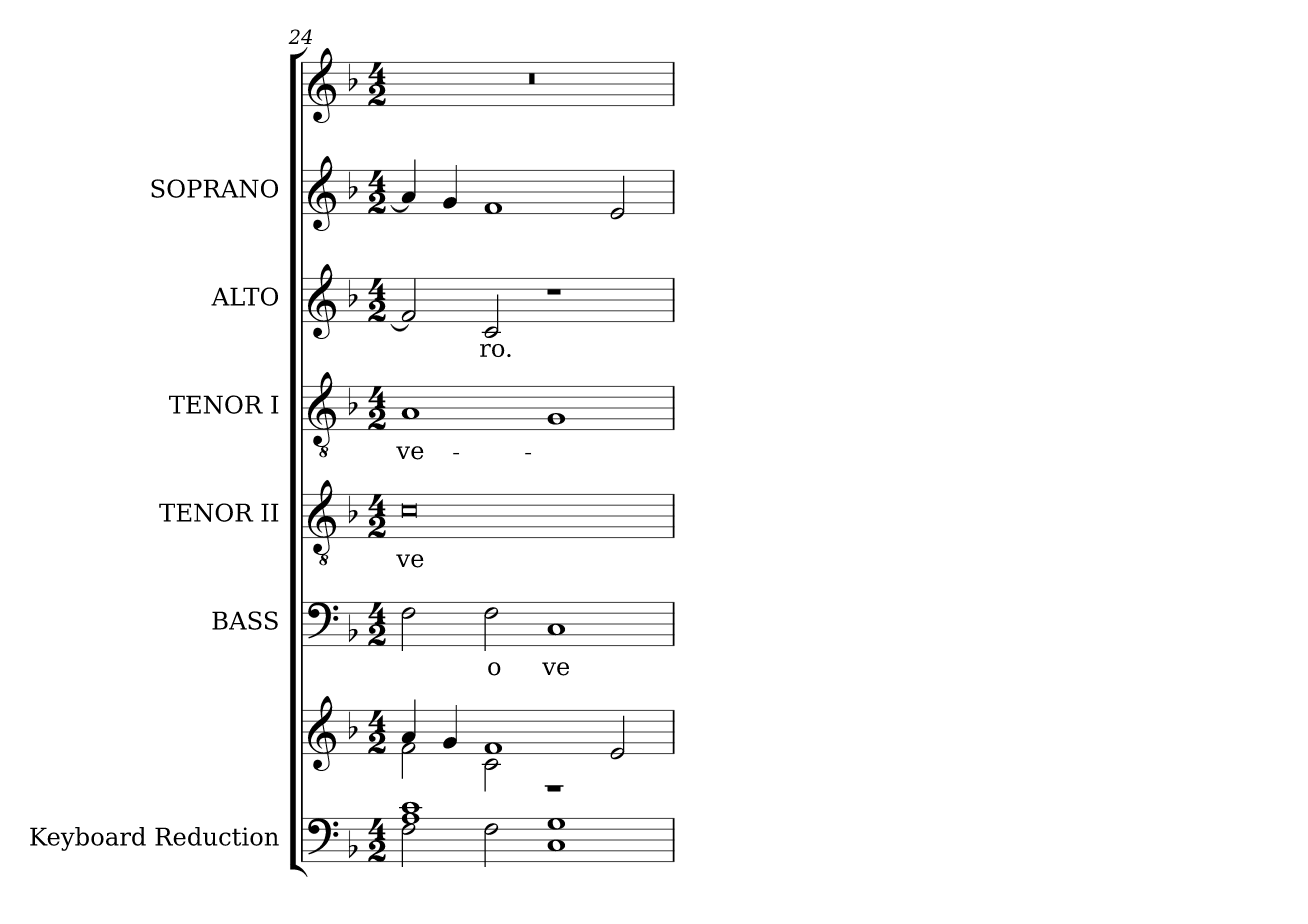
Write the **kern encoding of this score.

**kern	**kern	**kern	**text	**kern	**text	**kern	**text	**kern	**text	**kern	**kern
*part7	*part7	*part6	*part6	*part5	*part5	*part4	*part4	*part3	*part3	*part2	*part1
*staff8	*staff7	*staff6	*staff6	*staff5	*staff5	*staff4	*staff4	*staff3	*staff3	*staff2	*staff1
*I"Keyboard Reduction	*	*I"BASS	*	*I"TENOR II	*	*I"TENOR I	*	*I"ALTO	*	*I"SOPRANO	*
*I'Reduc.	*	*I'B.	*	*I'T. II	*	*I'T. I	*	*I'A.	*	*I'S.	*
*clefF4	*clefG2	*clefF4	*	*clefGv2	*	*clefGv2	*	*clefG2	*	*clefG2	*clefG2
*	*	*	*	*ITrd7c12	*	*ITrd7c12	*	*	*	*	*
*k[b-]	*k[b-]	*k[b-]	*	*k[b-]	*	*k[b-]	*	*k[b-]	*	*k[b-]	*k[b-]
*F:	*F:	*F:	*	*F:	*	*F:	*	*F:	*	*F:	*F:
*M4/2	*M4/2	*M4/2	*	*M4/2	*	*M4/2	*	*M4/2	*	*M4/2	*M4/2
=24	=24	=24	=24	=24	=24	=24	=24	=24	=24	=24	=24
*^	*^	*	*	*	*	*	*	*	*	*	*
*	*^	*	*	*	*	*	*	*	*	*	*	*	*
!	!	!	!	!	!	!	!	!LO:LY:b:color=#000000	!	!	!	!	!	!
!	!	!	!	!	!	!	!	!	!	!LO:LY:b:color=#000000	!	!	!	!LO:N:vis=1
1Ai 1ci	1ryy	2Fi\	4ai/	2fi\	2Fi\	.	0Ci	ve-	1AAi	ve-	2fi/]	.	4ai/]	0r
.	.	.	4gi/	.	.	.	.	.	.	.	.	.	4gi/	.
!	!	!	!	!	!	!LO:LY:b:color=#000000	!	!	!	!	!	!	!	!
!	!	!	!	!	!	!	!	!	!	!	!	!LO:LY:b:color=#000000	!	!
.	.	2Fi\	1fi	2ci\	2Fi\	-o	.	.	.	.	2ci/	-ro.	1fi	.
!	!	!	!	!	!	!LO:LY:b:color=#000000	!	!	!	!	!	!	!	!
1ryy	1Ci 1Gi	1ryy	.	1r	1Ci	ve-	.	.	1GGi	.	1r	.	.	.
.	.	.	2ei/	.	.	.	.	.	.	.	.	.	2ei/	.
*v	*v	*v	*	*	*	*	*	*	*	*	*	*	*	*
*	*v	*v	*	*	*	*	*	*	*	*	*	*
=	=	=	=	=	=	=	=	=	=	=	=
*-	*-	*-	*-	*-	*-	*-	*-	*-	*-	*-	*-
